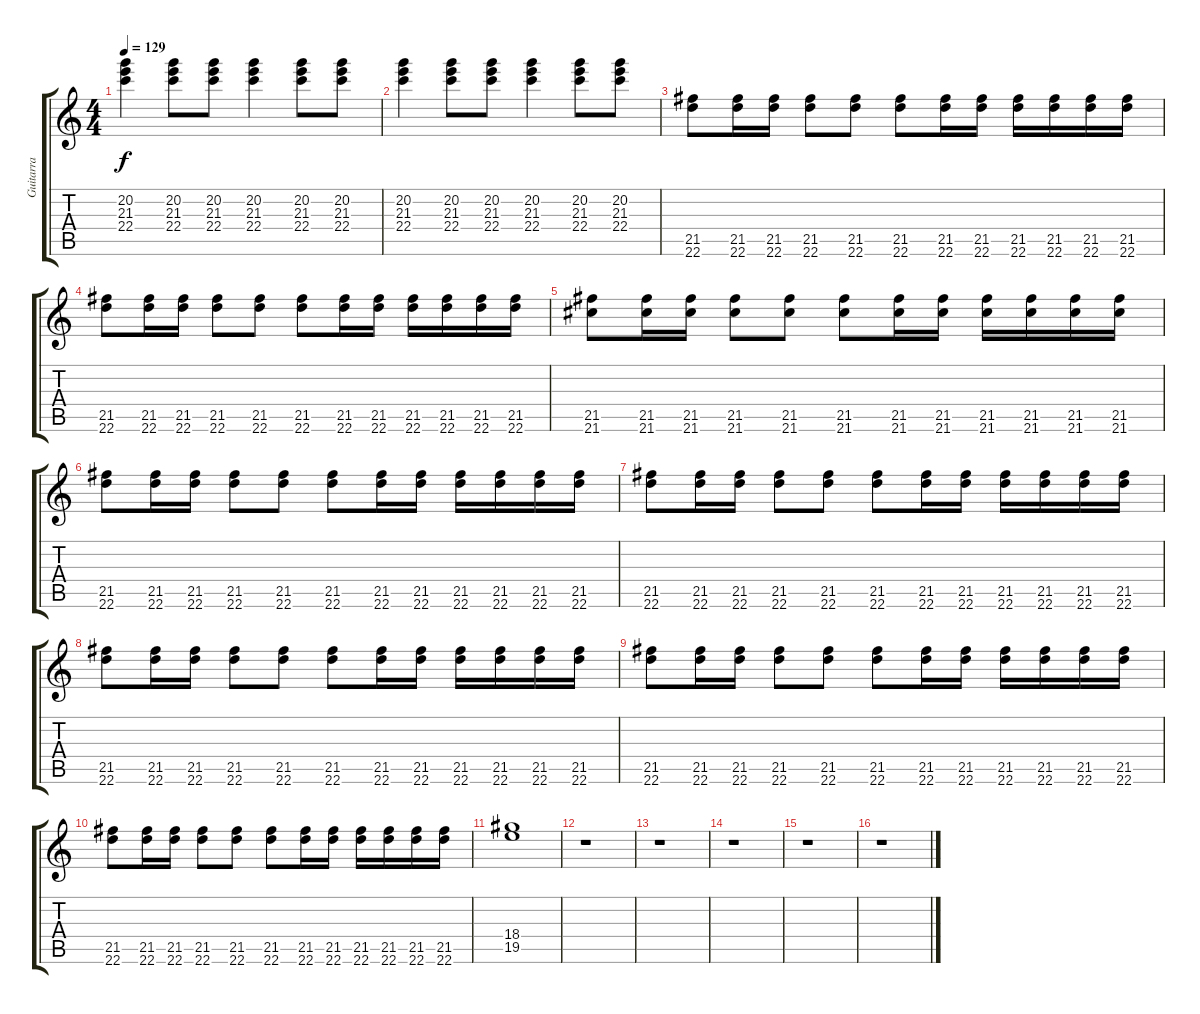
\track ("Guitarra" "Guitarra") {instrument electricguitarmuted}
\staff {score tabs}
\tuning (E4 B3 G3 D3 A2 E2) {hide}
\ts (4 4)
\tempo 129
\clef g2
\ks c
(20.2 21.3 22.4).4{dy f} (20.2 21.3 22.4).8 (20.2 21.3 22.4).8 (20.2 21.3 22.4).4 (20.2 21.3 22.4).8 (20.2 21.3 22.4).8 |
(20.2 21.3 22.4).4 (20.2 21.3 22.4).8 (20.2 21.3 22.4).8 (20.2 21.3 22.4).4 (20.2 21.3 22.4).8 (20.2 21.3 22.4).8 |
(21.5 22.6).8 (21.5 22.6).16 (21.5 22.6).16 (21.5 22.6).8 (21.5 22.6).8 (21.5 22.6).8 (21.5 22.6).16 (21.5 22.6).16 (21.5 22.6).16 (21.5 22.6).16 (21.5 22.6).16 (21.5 22.6).16 |
(21.5 22.6).8 (21.5 22.6).16 (21.5 22.6).16 (21.5 22.6).8 (21.5 22.6).8 (21.5 22.6).8 (21.5 22.6).16 (21.5 22.6).16 (21.5 22.6).16 (21.5 22.6).16 (21.5 22.6).16 (21.5 22.6).16 |
(21.5 21.6).8 (21.5 21.6).16 (21.5 21.6).16 (21.5 21.6).8 (21.5 21.6).8 (21.5 21.6).8 (21.5 21.6).16 (21.5 21.6).16 (21.5 21.6).16 (21.5 21.6).16 (21.5 21.6).16 (21.5 21.6).16 |
(21.5 22.6).8 (21.5 22.6).16 (21.5 22.6).16 (21.5 22.6).8 (21.5 22.6).8 (21.5 22.6).8 (21.5 22.6).16 (21.5 22.6).16 (21.5 22.6).16 (21.5 22.6).16 (21.5 22.6).16 (21.5 22.6).16 |
(21.5 22.6).8 (21.5 22.6).16 (21.5 22.6).16 (21.5 22.6).8 (21.5 22.6).8 (21.5 22.6).8 (21.5 22.6).16 (21.5 22.6).16 (21.5 22.6).16 (21.5 22.6).16 (21.5 22.6).16 (21.5 22.6).16 |
(21.5 22.6).8 (21.5 22.6).16 (21.5 22.6).16 (21.5 22.6).8 (21.5 22.6).8 (21.5 22.6).8 (21.5 22.6).16 (21.5 22.6).16 (21.5 22.6).16 (21.5 22.6).16 (21.5 22.6).16 (21.5 22.6).16 |
(21.5 22.6).8 (21.5 22.6).16 (21.5 22.6).16 (21.5 22.6).8 (21.5 22.6).8 (21.5 22.6).8 (21.5 22.6).16 (21.5 22.6).16 (21.5 22.6).16 (21.5 22.6).16 (21.5 22.6).16 (21.5 22.6).16 |
(21.5 22.6).8 (21.5 22.6).16 (21.5 22.6).16 (21.5 22.6).8 (21.5 22.6).8 (21.5 22.6).8 (21.5 22.6).16 (21.5 22.6).16 (21.5 22.6).16 (21.5 22.6).16 (21.5 22.6).16 (21.5 22.6).16 |
(18.4 19.5).1 |
r.1 |
r.1 |
r.1 |
r.1 |
r.1
